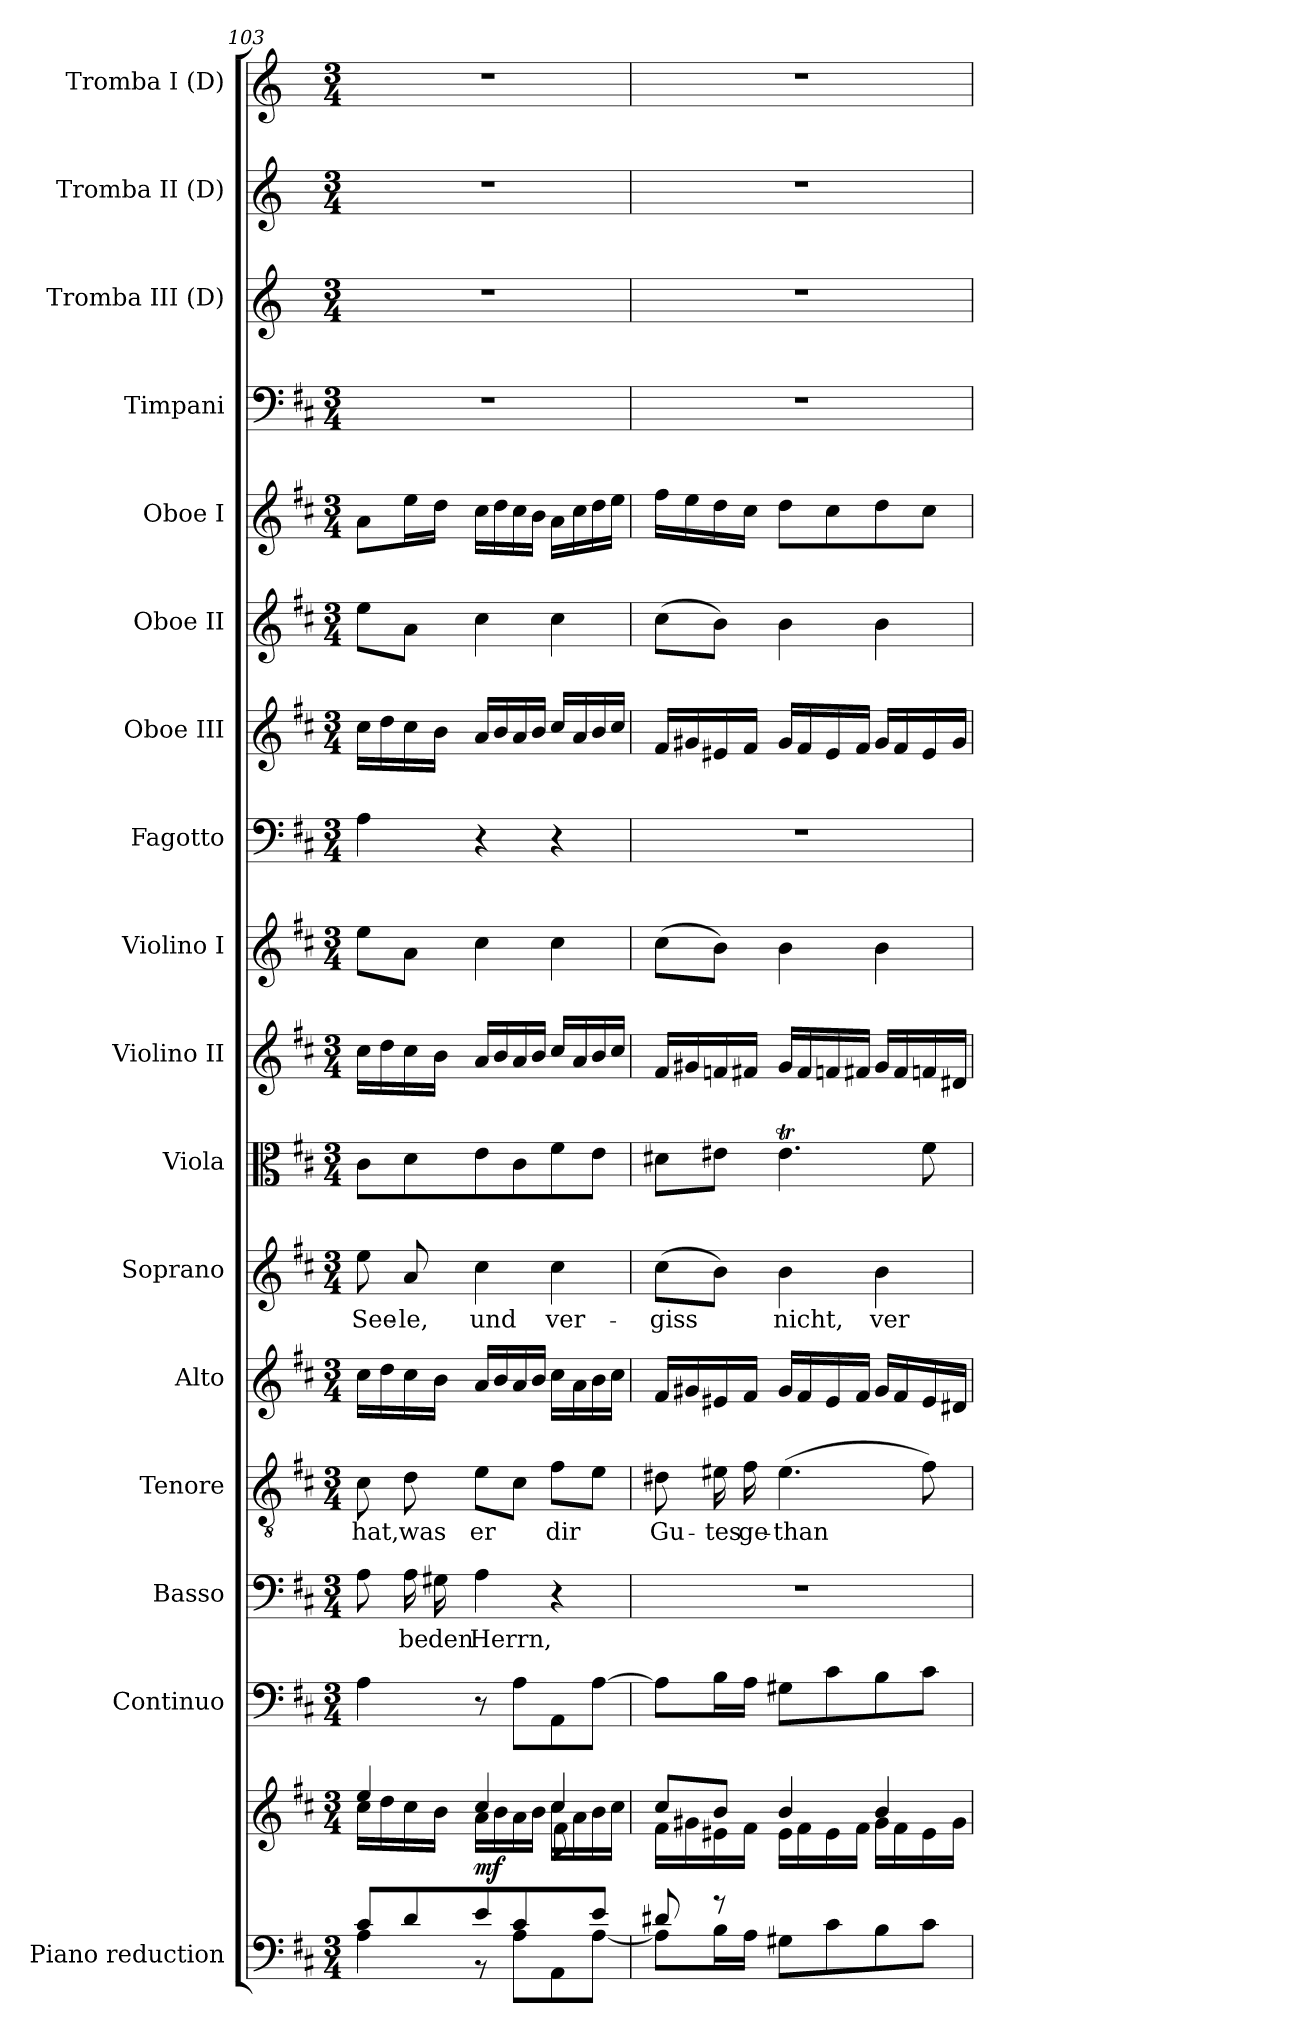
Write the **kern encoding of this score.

**kern	**kern	**dynam	**kern	**kern	**text	**kern	**text	**kern	**kern	**text	**kern	**kern	**kern	**kern	**kern	**kern	**kern	**kern	**kern	**kern	**kern
*part17	*part17	*part17	*part16	*part15	*part15	*part14	*part14	*part13	*part12	*part12	*part11	*part10	*part9	*part8	*part7	*part6	*part5	*part4	*part3	*part2	*part1
*staff18	*staff17	*staff17/18	*staff16	*staff15	*staff15	*staff14	*staff14	*staff13	*staff12	*staff12	*staff11	*staff10	*staff9	*staff8	*staff7	*staff6	*staff5	*staff4	*staff3	*staff2	*staff1
*I"Piano reduction	*	*	*I"Continuo	*I"Basso	*	*I"Tenore	*	*I"Alto	*I"Soprano	*	*I"Viola	*I"Violino II	*I"Violino I	*I"Fagotto	*I"Oboe III	*I"Oboe II	*I"Oboe I	*I"Timpani	*I"Tromba III (D)	*I"Tromba II (D)	*I"Tromba I (D)
*I'Pno	*	*	*	*	*	*	*	*	*	*	*	*	*	*	*I'Ob	*I'Ob	*I'Ob	*I'Timp	*	*	*
*clefF4	*clefG2	*	*clefF4	*clefF4	*	*clefGv2	*	*clefG2	*clefG2	*	*clefC3	*clefG2	*clefG2	*clefF4	*clefG2	*clefG2	*clefG2	*clefF4	*clefG2	*clefG2	*clefG2
*	*	*	*	*	*	*	*	*	*	*	*	*	*	*	*	*	*	*	*ITrd-1c-2	*ITrd-1c-2	*ITrd-1c-2
*k[f#c#]	*k[f#c#]	*	*k[f#c#]	*k[f#c#]	*	*k[f#c#]	*	*k[f#c#]	*k[f#c#]	*	*k[f#c#]	*k[f#c#]	*k[f#c#]	*k[f#c#]	*k[f#c#]	*k[f#c#]	*k[f#c#]	*k[f#c#]	*k[f#c#]	*k[f#c#]	*k[f#c#]
*M3/4	*M3/4	*	*M3/4	*M3/4	*	*M3/4	*	*M3/4	*M3/4	*	*M3/4	*M3/4	*M3/4	*M3/4	*M3/4	*M3/4	*M3/4	*M3/4	*M3/4	*M3/4	*M3/4
=103	=103	=103	=103	=103	=103	=103	=103	=103	=103	=103	=103	=103	=103	=103	=103	=103	=103	=103	=103	=103	=103
*^	*^	*	*	*	*	*	*	*	*	*	*	*	*	*	*	*	*	*	*	*	*
*	*	*	*^	*	*	*	*	*	*	*	*	*	*	*	*	*	*	*	*	*	*	*	*
!	!	!	!	!	!	!	!	!	!	!LO:LY:b	!	!	!LO:LY:b	!	!	!	!	!	!	!	!	!	!	!
8c#/L	4A\	4ee/	16cc#\LL	2ryy	.	4A\	8A\	.	8c#\	hat,	16cc#\LL	8ee\	See-	8c#\L	16cc#\LL	8ee\L	4A\	16cc#\LL	8ee\L	8a\L	2.r	2.r	2.r	2.r
.	.	.	16dd\	.	.	.	.	.	.	.	16dd\	.	.	.	16dd\	.	.	16dd\	.	.	.	.	.	.
!	!	!	!	!	!	!	!	!LO:LY:b	!	!LO:LY:b	!	!	!LO:LY:b	!	!	!	!	!	!	!	!	!	!	!
8d/	.	.	16cc#\	.	.	.	16A\	be	8d\	was	16cc#\	8a/	le,	8d\	16cc#\	8a\J	.	16cc#\	8a\J	16ee\L	.	.	.	.
!	!	!	!	!	!	!	!	!LO:LY:b	!	!	!	!	!	!	!	!	!	!	!	!	!	!	!	!
.	.	.	16b\JJ	.	.	.	16G#X\	den	.	.	16b\JJ	.	.	.	16b\JJ	.	.	16b\JJ	.	16dd\JJ	.	.	.	.
!	!	!	!	!	!LO:DY:b	!	!	!LO:LY:b	!	!LO:LY:b	!	!	!LO:LY:b	!	!	!	!	!	!	!	!	!	!	!
8e/	8r	4cc#/	16a\LL	.	mf	8r	4A\	Herrn,	8e\L	er	16a/LL	4cc#\	und	8e\	16a/LL	4cc#\	4r	16a/LL	4cc#\	16cc#\LL	.	.	.	.
.	.	.	16b\	.	.	.	.	.	.	.	16b/	.	.	.	16b/	.	.	16b/	.	16dd\	.	.	.	.
8c#/	8A\L	.	16a\	.	.	8A\L	.	.	8c#\J	.	16a/	.	.	8c#\	16a/	.	.	16a/	.	16cc#\	.	.	.	.
.	.	.	16b\JJ	.	.	.	.	.	.	.	16b/JJ	.	.	.	16b/JJ	.	.	16b/JJ	.	16b\JJ	.	.	.	.
!	!	!	!	!	!	!	!	!	!	!LO:LY:b	!	!	!LO:LY:b	!	!	!	!	!	!	!	!	!	!	!
8ryy	8AA\	4cc#/	16cc#\LL	8f#\	.	8AA\	4r	.	8f#\L	dir	16cc#\LL	4cc#\	ver-	8f#\	16cc#/LL	4cc#\	4r	16cc#/LL	4cc#\	16a\LL	.	.	.	.
.	.	.	16a\	.	.	.	.	.	.	.	16a\	.	.	.	16a/	.	.	16a/	.	16cc#\	.	.	.	.
8e/J	[8A\J	.	16b\	8ryy	.	[8A\J	.	.	8e\J	.	16b\	.	.	8e\J	16b/	.	.	16b/	.	16dd\	.	.	.	.
.	.	.	16cc#\JJ	.	.	.	.	.	.	.	16cc#\JJ	.	.	.	16cc#/JJ	.	.	16cc#/JJ	.	16ee\JJ	.	.	.	.
*	*	*	*v	*v	*	*	*	*	*	*	*	*	*	*	*	*	*	*	*	*	*	*	*	*
!!LO:PB:g=z
=104	=104	=104	=104	=104	=104	=104	=104	=104	=104	=104	=104	=104	=104	=104	=104	=104	=104	=104	=104	=104	=104	=104	=104
!	!	!	!	!	!	!	!	!	!LO:LY:b	!	!	!LO:LY:b	!	!	!	!	!	!	!	!	!	!	!
8d#X/	8A\L]	8cc#/L	16f#\LL	.	8A\L]	2.r	.	8d#X\	Gu-	16f#/LL	(8cc#\L	giss	8d#X\L	16f#/LL	(8cc#\L	2.r	16f#/LL	(8cc#\L	16ff#\LL	2.r	2.r	2.r	2.r
.	.	.	16g#X\	.	.	.	.	.	.	16g#X/	.	.	.	16g#X/	.	.	16g#X/	.	16ee\	.	.	.	.
!	!	!	!	!	!	!	!	!	!LO:LY:b	!	!	!	!	!	!	!	!	!	!	!	!	!	!
8r	16B\L	8b/J	16e#X\	.	16B\L	.	.	16e#X\	tes	16e#X/	8b\J)	.	8e#X\J	16fn/	8b\J)	.	16e#X/	8b\J)	16dd\	.	.	.	.
!	!	!	!	!	!	!	!	!	!LO:LY:b	!	!	!	!	!	!	!	!	!	!	!	!	!	!
.	16A\JJ	.	16f#\JJ	.	16A\JJ	.	.	16f#\	ge-	16f#/JJ	.	.	.	16f#X/JJ	.	.	16f#/JJ	.	16cc#\JJ	.	.	.	.
!	!	!	!	!	!	!	!	!	!LO:LY:b	!	!	!LO:LY:b	!	!	!	!	!	!	!	!	!	!	!
2ryy	8G#X\L	4b/	16e#\LL	.	8G#X\L	.	.	(4.e#\	than	16g#/LL	4b\	nicht,	4.e#t\	16g#/LL	4b\	.	16g#/LL	4b\	8dd\L	.	.	.	.
.	.	.	16f#\	.	.	.	.	.	.	16f#/	.	.	.	16f#/	.	.	16f#/	.	.	.	.	.	.
.	8c#\	.	16e#\	.	8c#\	.	.	.	.	16e#/	.	.	.	16fn/	.	.	16e#/	.	8cc#\	.	.	.	.
.	.	.	16f#\JJ	.	.	.	.	.	.	16f#/JJ	.	.	.	16f#X/JJ	.	.	16f#/JJ	.	.	.	.	.	.
!	!	!	!	!	!	!	!	!	!	!	!	!LO:LY:b	!	!	!	!	!	!	!	!	!	!	!
.	8B\	4b/	16g#\LL	.	8B\	.	.	.	.	16g#/LL	4b\	ver-	.	16g#/LL	4b\	.	16g#/LL	4b\	8dd\	.	.	.	.
.	.	.	16f#\	.	.	.	.	.	.	16f#/	.	.	.	16f#/	.	.	16f#/	.	.	.	.	.	.
.	8c#\J	.	16e#\	.	8c#\J	.	.	8f#\)	.	16e#/	.	.	8f#\	16fn/	.	.	16e#/	.	8cc#\J	.	.	.	.
.	.	.	16g#\JJ	.	.	.	.	.	.	16d#X/JJ	.	.	.	16d#X/JJ	.	.	16g#/JJ	.	.	.	.	.	.
*v	*v	*	*	*	*	*	*	*	*	*	*	*	*	*	*	*	*	*	*	*	*	*	*
*	*v	*v	*	*	*	*	*	*	*	*	*	*	*	*	*	*	*	*	*	*	*	*
=	=	=	=	=	=	=	=	=	=	=	=	=	=	=	=	=	=	=	=	=	=
*-	*-	*-	*-	*-	*-	*-	*-	*-	*-	*-	*-	*-	*-	*-	*-	*-	*-	*-	*-	*-	*-
